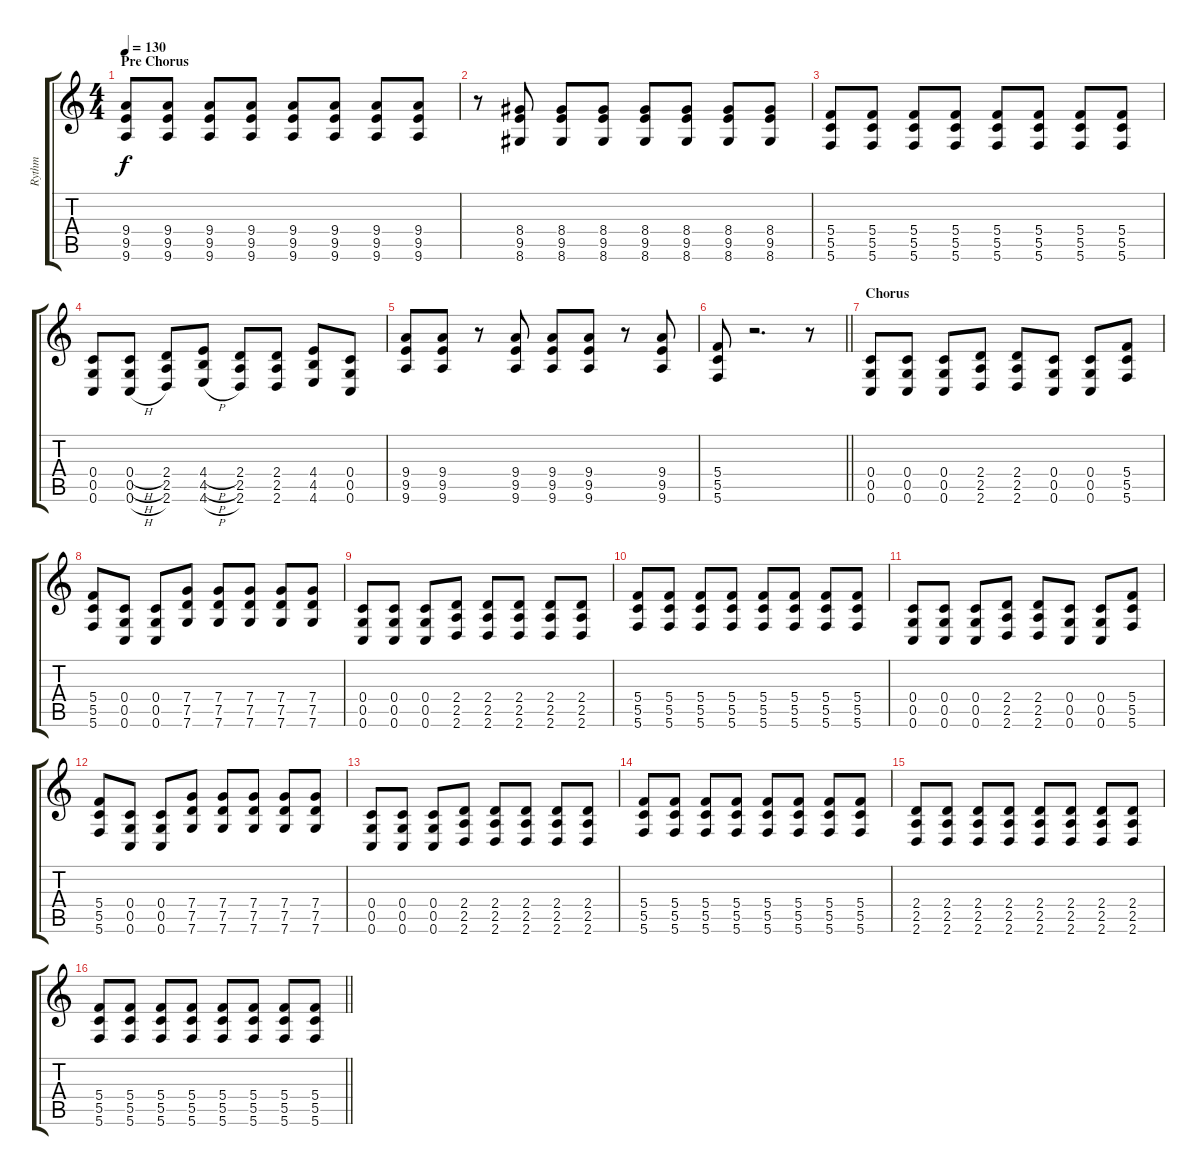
\track ("Rythm" "Rythm") {instrument overdrivenguitar}
\staff {score tabs}
\tuning (D4 A3 F3 C3 G2 C2) {hide}
\ts (4 4)
\section ("" "Pre Chorus")
\tempo 130
\clef g2
\ks c
(9.4 9.5 9.6).8{dy f} (9.4 9.5 9.6).8 (9.4 9.5 9.6).8 (9.4 9.5 9.6).8 (9.4 9.5 9.6).8 (9.4 9.5 9.6).8 (9.4 9.5 9.6).8 (9.4 9.5 9.6).8 |
r.8 (8.4 9.5 8.6).8 (8.4 9.5 8.6).8 (8.4 9.5 8.6).8 (8.4 9.5 8.6).8 (8.4 9.5 8.6).8 (8.4 9.5 8.6).8 (8.4 9.5 8.6).8 |
(5.4 5.5 5.6).8 (5.4 5.5 5.6).8 (5.4 5.5 5.6).8 (5.4 5.5 5.6).8 (5.4 5.5 5.6).8 (5.4 5.5 5.6).8 (5.4 5.5 5.6).8 (5.4 5.5 5.6).8 |
(0.4 0.5 0.6).8 (0.4{h} 0.5{h} 0.6{h}).8 (2.4 2.5 2.6).8 (4.4{h} 4.5{h} 4.6{h}).8 (2.4 2.5 2.6).8 (2.4 2.5 2.6).8 (4.4 4.5 4.6).8 (0.4 0.5 0.6).8 |
(9.4 9.5 9.6).8 (9.4 9.5 9.6).8 r.8 (9.4 9.5 9.6).8 (9.4 9.5 9.6).8 (9.4 9.5 9.6).8 r.8 (9.4 9.5 9.6).8 |
\barLineRight lightlight
(5.4 5.5 5.6).8 r.2{d} r.8 |
\section ("" "Chorus")
(0.4 0.5 0.6).8 (0.4 0.5 0.6).8 (0.4 0.5 0.6).8 (2.4 2.5 2.6).8 (2.4 2.5 2.6).8 (0.4 0.5 0.6).8 (0.4 0.5 0.6).8 (5.4 5.5 5.6).8 |
(5.4 5.5 5.6).8 (0.4 0.5 0.6).8 (0.4 0.5 0.6).8 (7.4 7.5 7.6).8 (7.4 7.5 7.6).8 (7.4 7.5 7.6).8 (7.4 7.5 7.6).8 (7.4 7.5 7.6).8 |
(0.4 0.5 0.6).8 (0.4 0.5 0.6).8 (0.4 0.5 0.6).8 (2.4 2.5 2.6).8 (2.4 2.5 2.6).8 (2.4 2.5 2.6).8 (2.4 2.5 2.6).8 (2.4 2.5 2.6).8 |
(5.4 5.5 5.6).8 (5.4 5.5 5.6).8 (5.4 5.5 5.6).8 (5.4 5.5 5.6).8 (5.4 5.5 5.6).8 (5.4 5.5 5.6).8 (5.4 5.5 5.6).8 (5.4 5.5 5.6).8 |
(0.4 0.5 0.6).8 (0.4 0.5 0.6).8 (0.4 0.5 0.6).8 (2.4 2.5 2.6).8 (2.4 2.5 2.6).8 (0.4 0.5 0.6).8 (0.4 0.5 0.6).8 (5.4 5.5 5.6).8 |
(5.4 5.5 5.6).8 (0.4 0.5 0.6).8 (0.4 0.5 0.6).8 (7.4 7.5 7.6).8 (7.4 7.5 7.6).8 (7.4 7.5 7.6).8 (7.4 7.5 7.6).8 (7.4 7.5 7.6).8 |
(0.4 0.5 0.6).8 (0.4 0.5 0.6).8 (0.4 0.5 0.6).8 (2.4 2.5 2.6).8 (2.4 2.5 2.6).8 (2.4 2.5 2.6).8 (2.4 2.5 2.6).8 (2.4 2.5 2.6).8 |
(5.4 5.5 5.6).8 (5.4 5.5 5.6).8 (5.4 5.5 5.6).8 (5.4 5.5 5.6).8 (5.4 5.5 5.6).8 (5.4 5.5 5.6).8 (5.4 5.5 5.6).8 (5.4 5.5 5.6).8 |
(2.4 2.5 2.6).8 (2.4 2.5 2.6).8 (2.4 2.5 2.6).8 (2.4 2.5 2.6).8 (2.4 2.5 2.6).8 (2.4 2.5 2.6).8 (2.4 2.5 2.6).8 (2.4 2.5 2.6).8 |
\barLineRight lightlight
(5.4 5.5 5.6).8 (5.4 5.5 5.6).8 (5.4 5.5 5.6).8 (5.4 5.5 5.6).8 (5.4 5.5 5.6).8 (5.4 5.5 5.6).8 (5.4 5.5 5.6).8 (5.4 5.5 5.6).8
